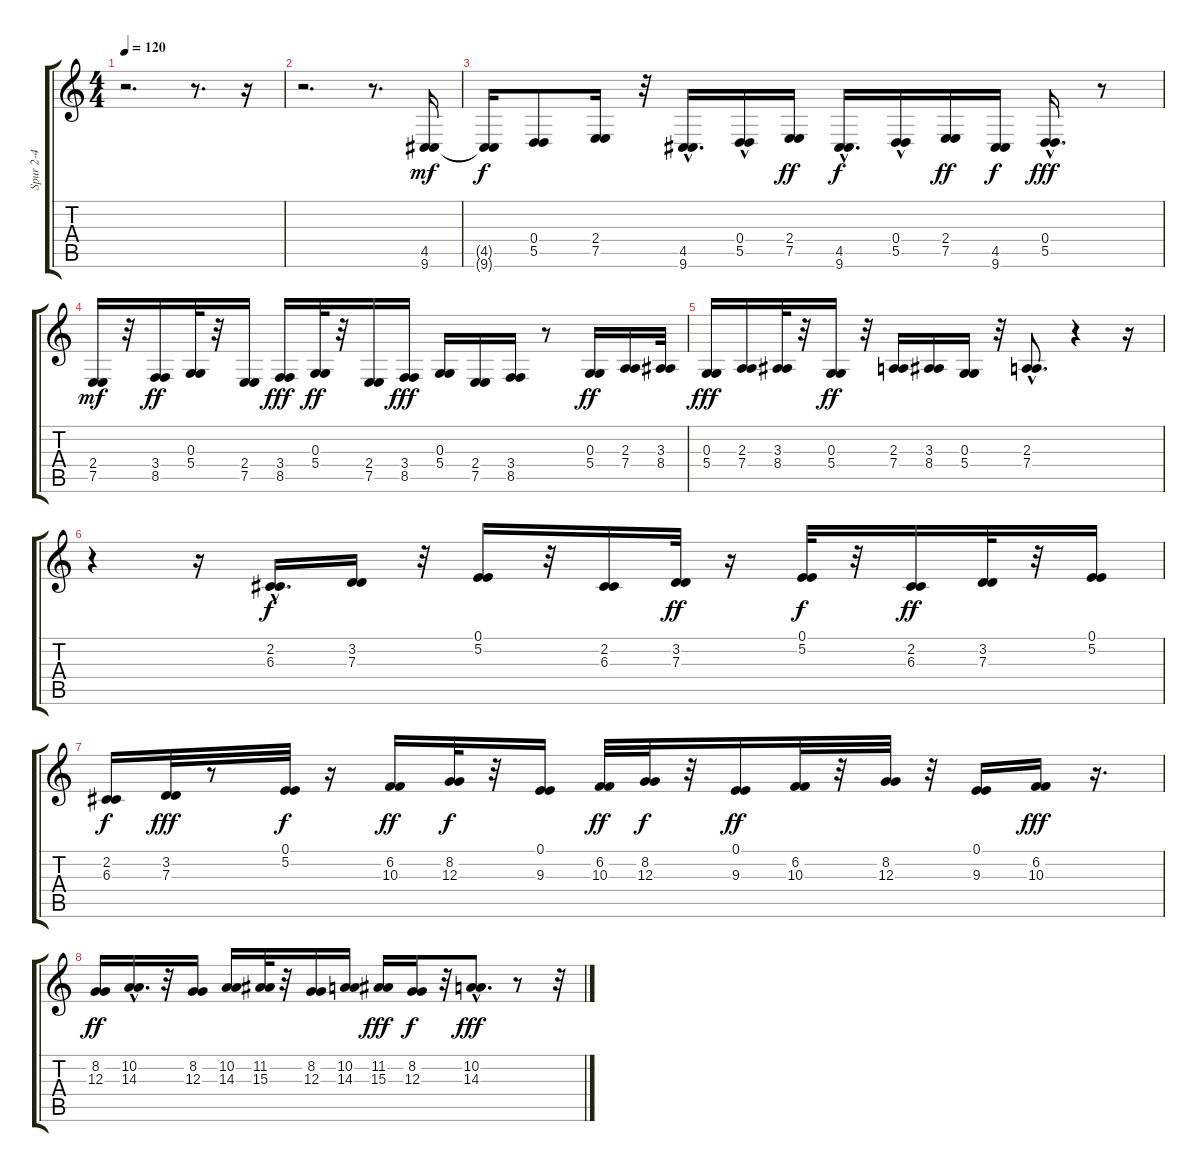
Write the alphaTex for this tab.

\track ("Spur 2-4" "Spur 2-4") {instrument churchorgan}
\staff {score tabs}
\tuning (E4 B3 G3 D3 A2 E2) {hide}
\ts (4 4)
\tempo 120
\clef g2
\ks c
r.2{d dy f} r.8{d} r.16 |
r.2{d} r.8{d} (4.5 9.6).16{dy mf} |
(4.5{t} 9.6{t}).16{dy f} (0.4 5.5).8 (2.4 7.5).16 r.32 (4.5{hac} 9.6{hac}).16{d} (0.4{hac} 5.5{hac}).16 (2.4 7.5).16{dy ff} (4.5{hac} 9.6{hac}).16{d dy f} (0.4{hac} 5.5{hac}).16 (2.4 7.5).16{dy ff} (4.5 9.6).16{dy f} (0.4{hac} 5.5{hac}).16{d dy fff} r.8 |
(2.4 7.5).16{dy mf} r.32 (3.4 8.5).16{dy ff} (0.3 5.4).32 r.32 (2.4 7.5).16 (3.4 8.5).16{dy fff} (0.3 5.4).32{dy ff} r.32 (2.4 7.5).16 (3.4 8.5).16{dy fff} (0.3 5.4).16 (2.4 7.5).16 (3.4 8.5).16 r.8 (0.3 5.4).16{dy ff} (2.3 7.4).16 (3.3 8.4).32 |
(0.3 5.4).16{dy fff} (2.3 7.4).16 (3.3 8.4).32 r.32 (0.3 5.4).16{dy ff} r.32 (2.3 7.4).16 (3.3 8.4).16 (0.3 5.4).16 r.32 (2.3{hac} 7.4{hac}).8{d} r.4 r.16 |
r.4 r.16 (2.2{hac} 6.3{hac}).16{d dy f} (3.2 7.3).16 r.32 (0.1 5.2).16 r.32 (2.2 6.3).16 (3.2 7.3).32{dy ff} r.16 (0.1 5.2).32{dy f} r.32 (2.2 6.3).16{dy ff} (3.2 7.3).32 r.32 (0.1 5.2).16 |
(2.2 6.3).16{dy f} (3.2 7.3).32{dy fff} r.8 (0.1 5.2).32{dy f} r.16 (6.2 10.3).16{dy ff} (8.2 12.3).32{dy f} r.32 (0.1 9.3).16 (6.2 10.3).32{dy ff} (8.2 12.3).32{dy f} r.32 (0.1 9.3).16{dy ff} (6.2 10.3).32 r.32 (8.2 12.3).32 r.32 (0.1 9.3).16 (6.2 10.3).16{dy fff} r.16{d} |
(8.2 12.3).16{dy ff} (10.2{hac} 14.3{hac}).16{d} r.32 (8.2 12.3).16 (10.2 14.3).16 (11.2 15.3).32 r.32 (8.2 12.3).16 (10.2 14.3).16 (11.2 15.3).16{dy fff} (8.2 12.3).16{dy f} r.32 (10.2{hac} 14.3{hac}).8{d dy fff} r.8 r.32
